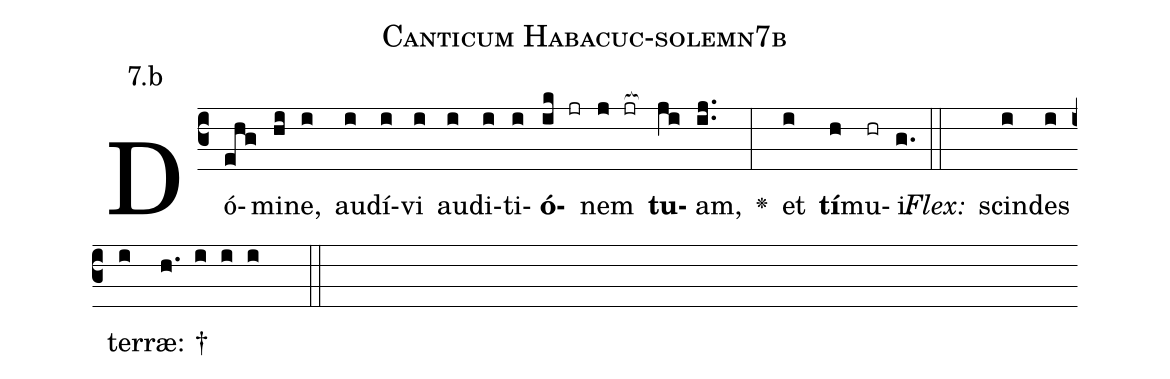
name: Canticum Habacuc-solemn7b;
annotation: 7.b;
%%
(c3)Dó(ehg)mi(hi)ne,(i) au(i)dí(i)vi(i) au(i)di(i)ti(i)<b>ó</b>(ik jr)nem(j jr[ocb:1{]) <b>tu</b>(ji[ocb:0}])am,(ij..) <v>\greheightstar</v>(:) et(i) <b>tí</b>(h)mu(hr)i.(g.) (::)
<i>Flex:</i>()  scin(i)des(i) ter(i)ræ: †(h. i i i  ::)

%E(i) u(i) o(j) u(i) a(h) e.(g.) (::)
